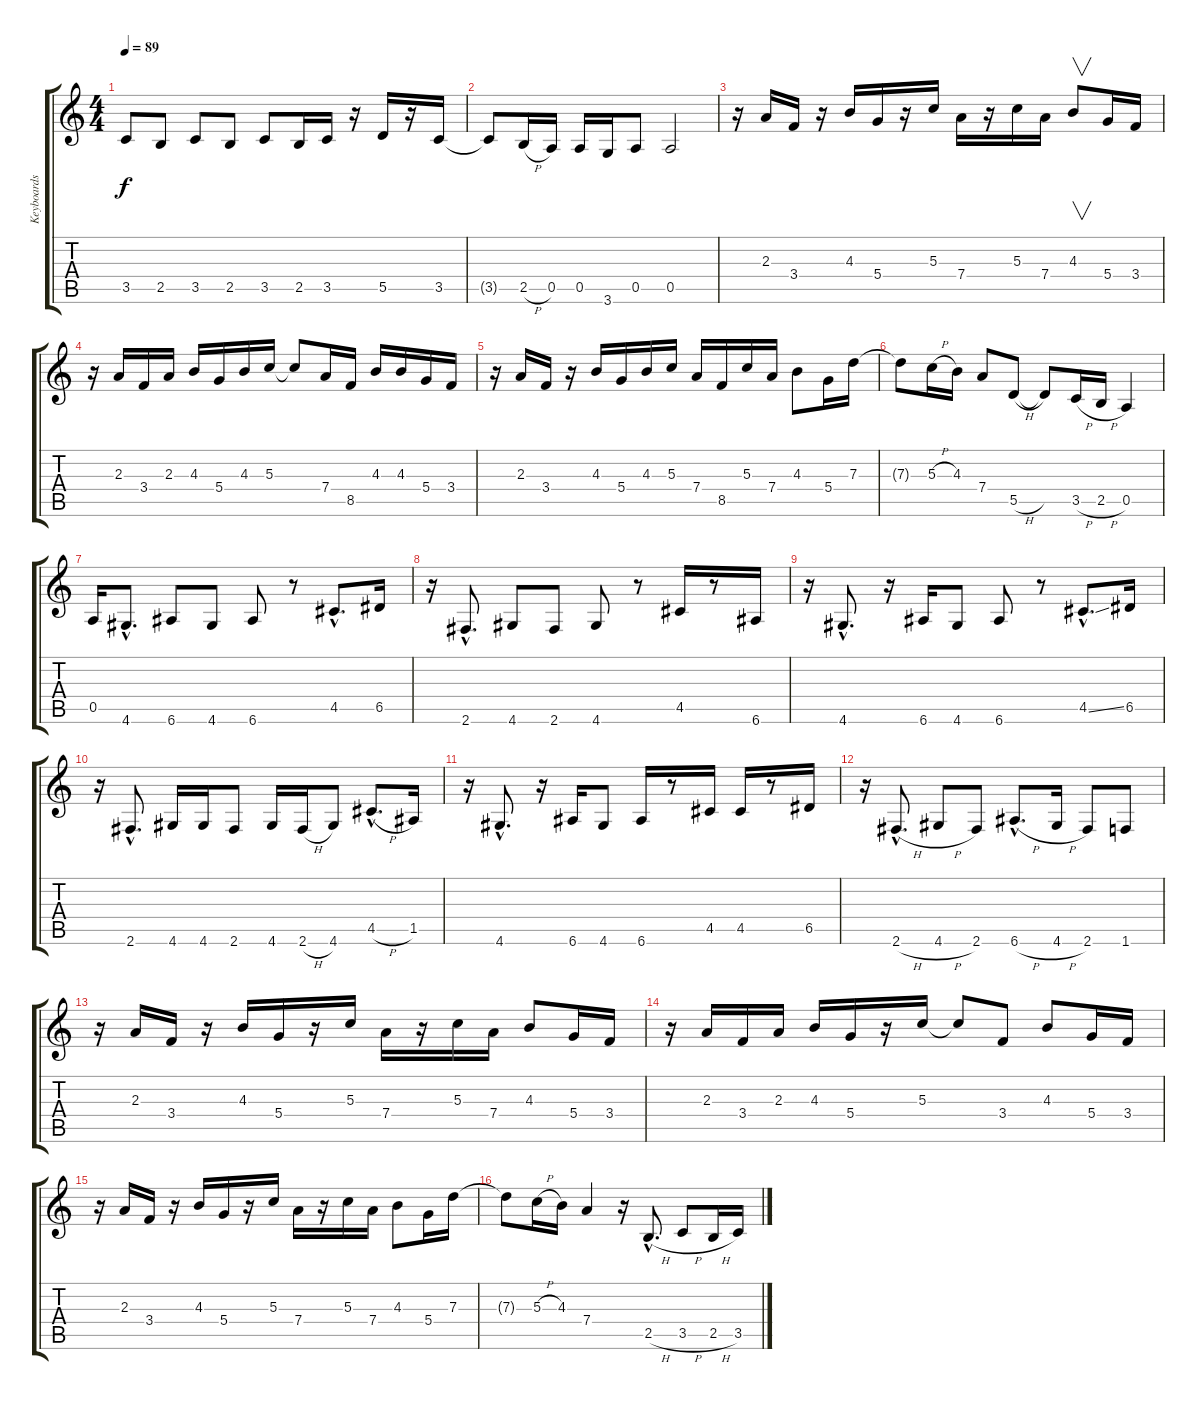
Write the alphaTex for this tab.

\track ("Keyboards" "Keyboards") {instrument distortionguitar}
\staff {score tabs}
\tuning (E4 B3 G3 D3 A2 E2) {hide}
\ts (4 4)
\tempo 89
\clef g2
\ks c
3.5{t}.8{dy f} 2.5.8 3.5.8 2.5.8 3.5.8 2.5.16 3.5.16 r.16 5.5.16 r.16 3.5.16 |
3.5{t}.8 2.5{h}.16 0.5.16 0.5.16 3.6.16 0.5.8 0.5.2 |
r.16 2.3.16 3.4.16 r.16 4.3.16 5.4.16 r.16 5.3.16 7.4.16 r.16 5.3.16 7.4.16 4.3.8{v} 5.4.16 3.4.16 |
r.16 2.3.16 3.4.16 2.3.16 4.3.16 5.4.16 4.3.16 5.3.16 5.3{t}.8 7.4.16 8.5.16 4.3.16 4.3.16 5.4.16 3.4.16 |
r.16 2.3.16 3.4.16 r.16 4.3.16 5.4.16 4.3.16 5.3.16 7.4.16 8.5.16 5.3.16 7.4.16 4.3.8 5.4.16 7.3.16 |
7.3{t}.8 5.3{h}.16 4.3.16 7.4.8 5.5{h}.8 5.5{t}.8 3.5{h}.16 2.5{h}.16 0.5.4 |
0.5.16 4.6{hac}.8{d} 6.6.8 4.6.8 6.6.8 r.8 4.5{hac}.8{d} 6.5.16 |
r.16 2.6{hac}.8{d} 4.6.8 2.6.8 4.6.8 r.8 4.5.16 r.8 6.6.16 |
r.16 4.6{hac}.8{d} r.16 6.6.16 4.6.8 6.6.8 r.8 4.5{ss hac}.8{d} 6.5.16 |
r.16 2.6{hac}.8{d} 4.6.16 4.6.16 2.6.8 4.6.16 2.6{h}.16 4.6.8 4.5{h hac}.8{d} 1.5.16 |
r.16 4.6{hac}.8{d} r.16 6.6.16 4.6.8 6.6.16 r.8 4.5.16 4.5.16 r.8 6.5.16 |
r.16 2.6{h hac}.8{d} 4.6{h}.8 2.6.8 6.6{h hac}.8{d} 4.6{h}.16 2.6.8 1.6.8 |
r.16 2.3.16 3.4.16 r.16 4.3.16 5.4.16 r.16 5.3.16 7.4.16 r.16 5.3.16 7.4.16 4.3.8 5.4.16 3.4.16 |
r.16 2.3.16 3.4.16 2.3.16 4.3.16 5.4.16 r.16 5.3.16 5.3{t}.8 3.4.8 4.3.8 5.4.16 3.4.16 |
r.16 2.3.16 3.4.16 r.16 4.3.16 5.4.16 r.16 5.3.16 7.4.16 r.16 5.3.16 7.4.16 4.3.8 5.4.16 7.3.16 |
7.3{t}.8 5.3{h}.16 4.3.16 7.4.4 r.16 2.5{h hac}.8{d} 3.5{h}.8 2.5{h}.16 3.5.16
